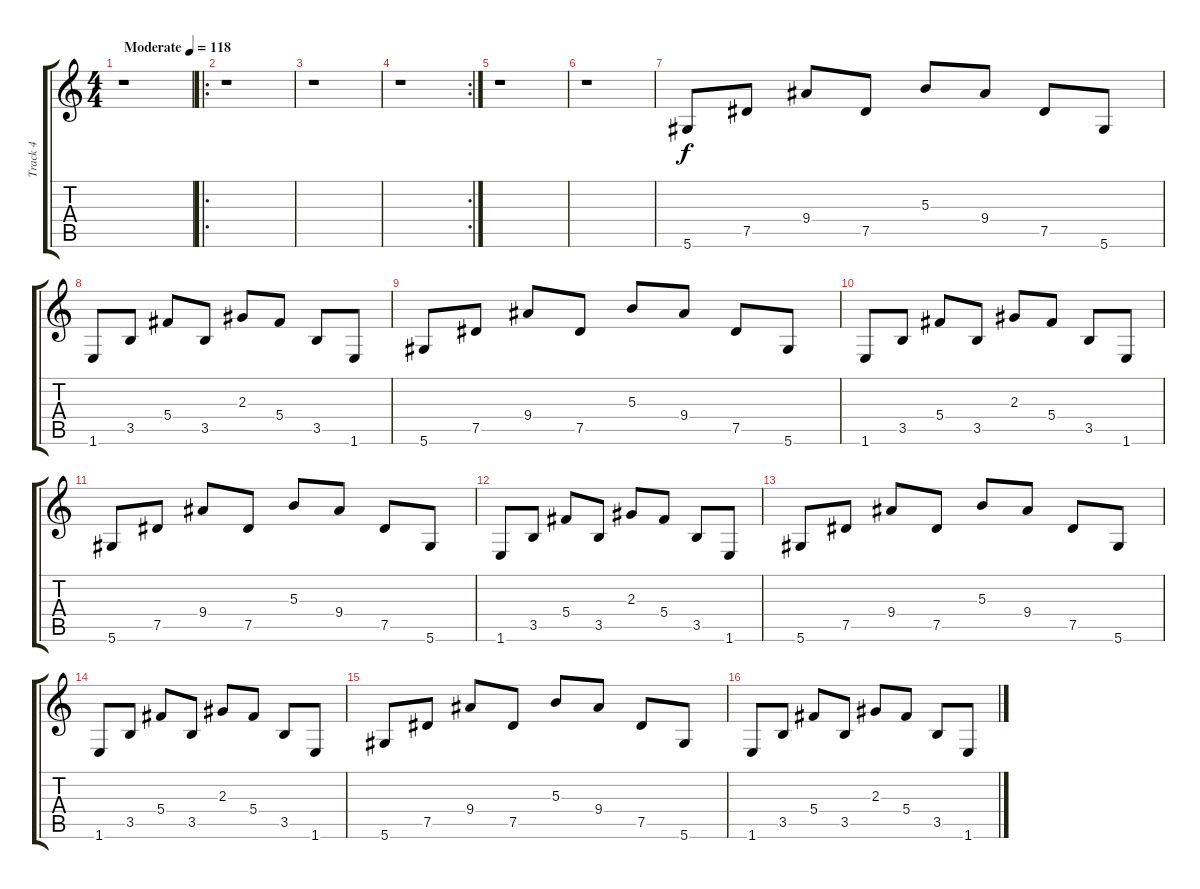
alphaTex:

\track ("Track 4" "Track 4") {instrument electricguitarmuted}
\staff {score tabs}
\tuning (Eb4 Bb3 Gb3 Db3 Ab2 Eb2) {hide}
\ts (4 4)
\tempo (118 "Moderate")
\clef g2
\ks c
r.1{dy f instrument electricguitarmuted} |
\ro
r.1 |
r.1 |
\rc 2
r.1 |
r.1 |
r.1 |
5.6.8 7.5.8 9.4.8 7.5.8 5.3.8 9.4.8 7.5.8 5.6.8 |
1.6.8 3.5.8 5.4.8 3.5.8 2.3.8 5.4.8 3.5.8 1.6.8 |
5.6.8 7.5.8 9.4.8 7.5.8 5.3.8 9.4.8 7.5.8 5.6.8 |
1.6.8 3.5.8 5.4.8 3.5.8 2.3.8 5.4.8 3.5.8 1.6.8 |
5.6.8 7.5.8 9.4.8 7.5.8 5.3.8 9.4.8 7.5.8 5.6.8 |
1.6.8 3.5.8 5.4.8 3.5.8 2.3.8 5.4.8 3.5.8 1.6.8 |
5.6.8 7.5.8 9.4.8 7.5.8 5.3.8 9.4.8 7.5.8 5.6.8 |
1.6.8 3.5.8 5.4.8 3.5.8 2.3.8 5.4.8 3.5.8 1.6.8 |
5.6.8 7.5.8 9.4.8 7.5.8 5.3.8 9.4.8 7.5.8 5.6.8 |
1.6.8 3.5.8 5.4.8 3.5.8 2.3.8 5.4.8 3.5.8 1.6.8
